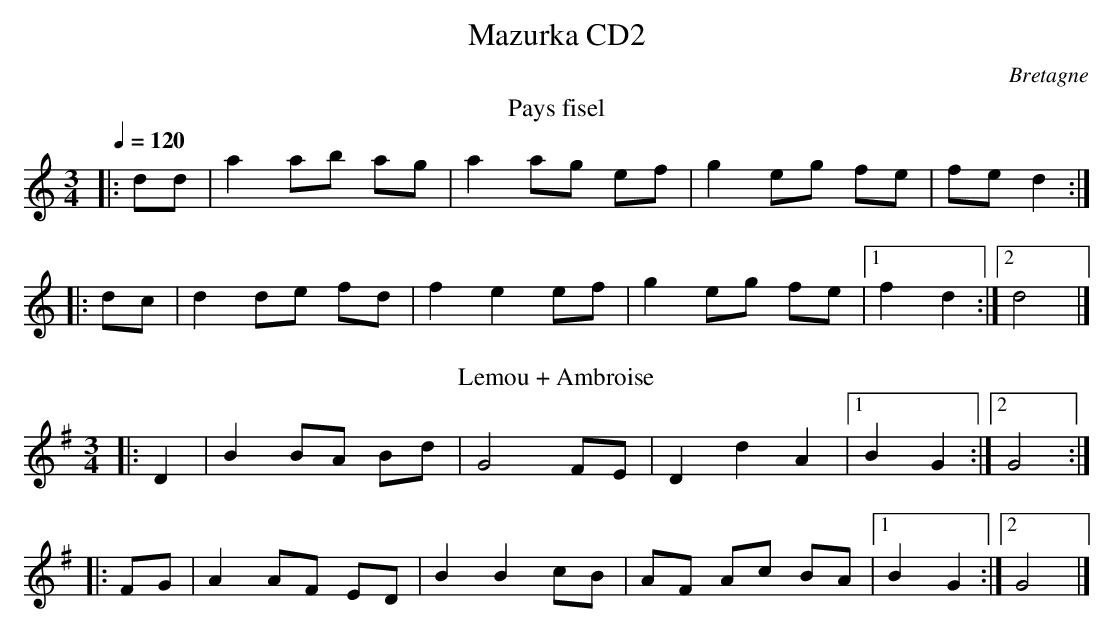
X:1
T:Mazurka CD2
O:Bretagne
M:3/4
L:1/8
Q:1/4=120
K:C
T:Pays fisel
|: dd | a2 ab ag | a2 ag ef | g2 eg fe | fe d2 ::
dc | d2 de fd | f2 e2 ef | g2 eg fe |1 f2 d2 :|2 d4 |]
T:Lemou + Ambroise
K:G
|: D2 | B2 BA Bd | G4 FE | D2 d2 A2 |1 B2 G2 :|2 G4 ::
FG | A2 AF ED | B2 B2 cB | AF Ac BA |1 B2 G2 :|2 G4 |]
